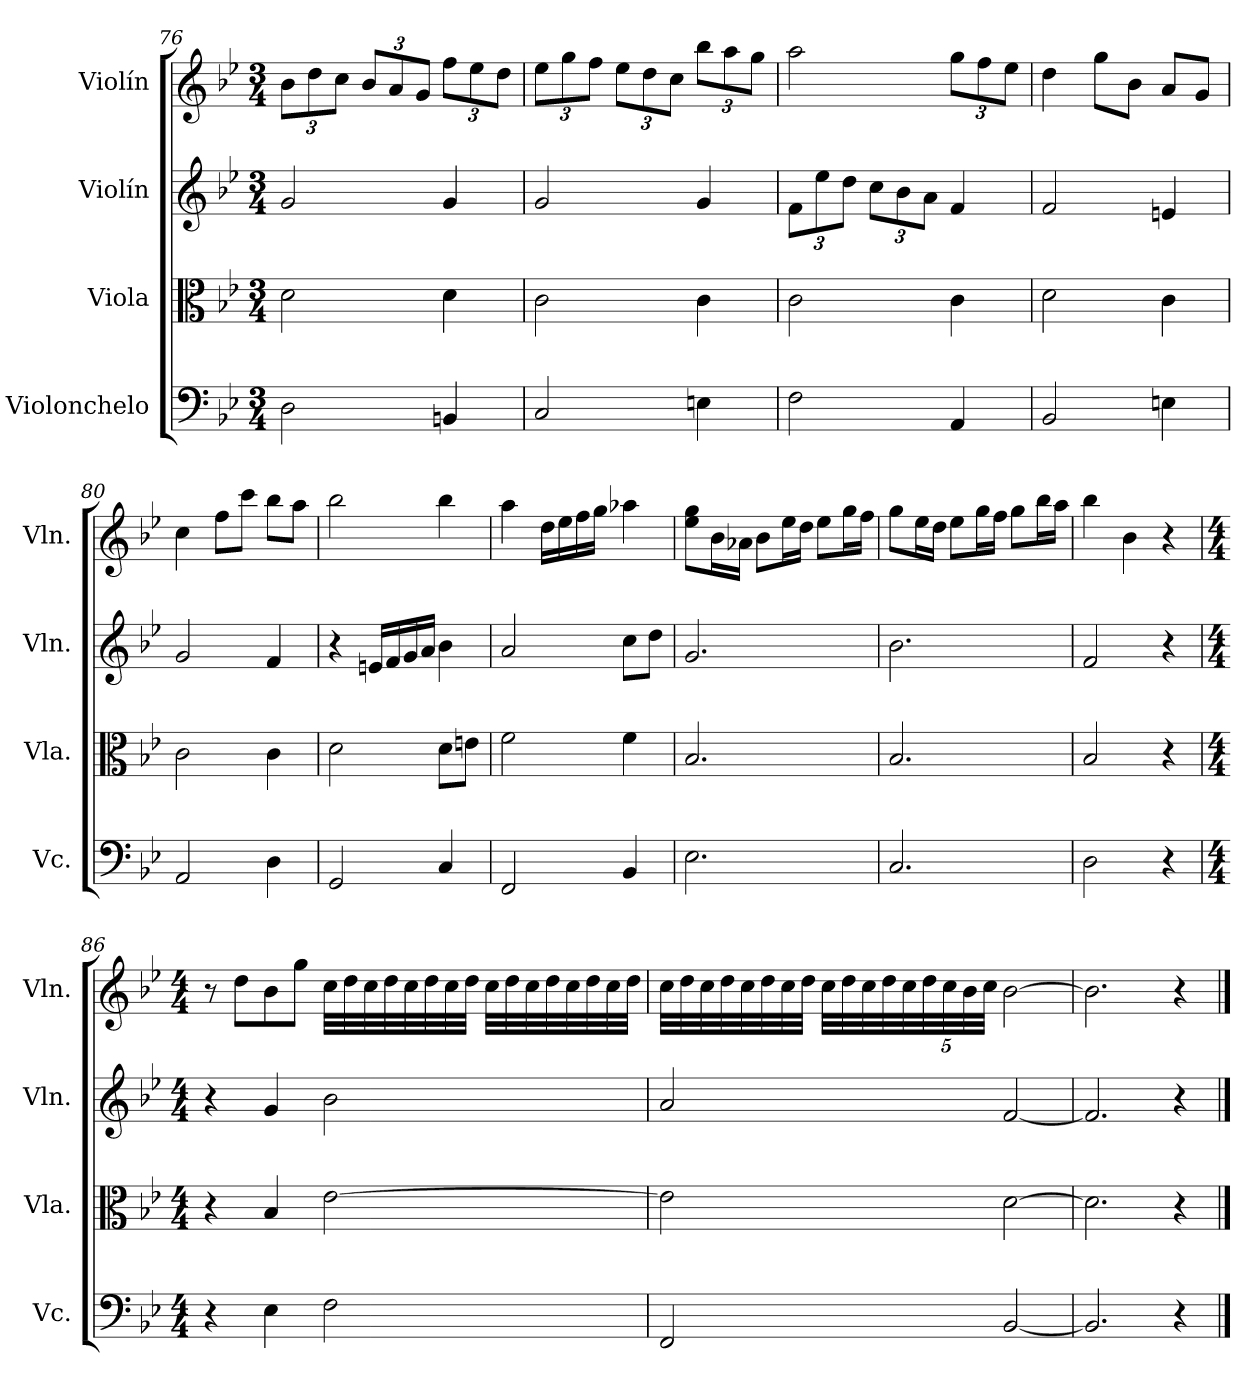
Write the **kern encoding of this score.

**kern	**kern	**kern	**kern
*part4	*part3	*part2	*part1
*staff4	*staff3	*staff2	*staff1
*I"Violonchelo	*I"Viola	*I"Violín	*I"Violín
*I'Vc.	*I'Vla.	*I'Vln.	*I'Vln.
*clefF4	*clefC3	*clefG2	*clefG2
*k[b-e-]	*k[b-e-]	*k[b-e-]	*k[b-e-]
*M3/4	*M3/4	*M3/4	*M3/4
*	*	*	*Xbrackettup
=76	=76	=76	=76
2D\	2d\	2g/	12b-\L
.	.	.	12dd\
.	.	.	12cc\J
.	.	.	12b-/L
.	.	.	12a/
.	.	.	12g/J
4BBn/	4d\	4g/	12ff\L
.	.	.	12ee-\
.	.	.	12dd\J
=77	=77	=77	=77
2C/	2c\	2g/	12ee-\L
.	.	.	12gg\
.	.	.	12ff\J
.	.	.	12ee-\L
.	.	.	12dd\
.	.	.	12cc\J
4En\	4c\	4g/	12bb-\L
.	.	.	12aa\
.	.	.	12gg\J
=78	=78	=78	=78
*	*	*Xbrackettup	*
2F\	2c\	12f\L	2aa\
.	.	12ee-\	.
.	.	12dd\J	.
.	.	12cc\L	.
.	.	12b-\	.
.	.	12a\J	.
4AA/	4c\	4f/	12gg\L
.	.	.	12ff\
.	.	.	12ee-\J
!!LO:LB:g=z
=79	=79	=79	=79
2BB-/	2d\	2f/	4dd\
.	.	.	8gg\L
.	.	.	8b-\J
4En\	4c\	4en/	8a/L
.	.	.	8g/J
=80	=80	=80	=80
2AA/	2c\	2g/	4cc\
.	.	.	8ff\L
.	.	.	8ccc\J
4D\	4c\	4f/	8bb-\L
.	.	.	8aa\J
=81	=81	=81	=81
2GG/	2d\	4r	2bb-\
.	.	16en/LL	.
.	.	16f/	.
.	.	16g/	.
.	.	16a/JJ	.
4C/	8d\L	4b-\	4bb-\
.	8en\J	.	.
=82	=82	=82	=82
2FF/	2f\	2a/	4aa\
.	.	.	16dd\LL
.	.	.	16ee-\
.	.	.	16ff\
.	.	.	16gg\JJ
4BB-/	4f\	8cc\L	4aa-X\
.	.	8dd\J	.
=83	=83	=83	=83
2.E-\	2.B-/	2.g/	8ee-\ 8gg\L
.	.	.	16b-\L
.	.	.	16a-X\JJ
.	.	.	8b-\L
.	.	.	16ee-\L
.	.	.	16dd\JJ
.	.	.	8ee-\L
.	.	.	16gg\L
.	.	.	16ff\JJ
!!LO:LB:g=z
=84	=84	=84	=84
2.C/	2.B-/	2.b-\	8gg\L
.	.	.	16ee-\L
.	.	.	16dd\JJ
.	.	.	8ee-\L
.	.	.	16gg\L
.	.	.	16ff\JJ
.	.	.	8gg\L
.	.	.	16bb-\L
.	.	.	16aa\JJ
=85	=85	=85	=85
2D\	2B-/	2f/	4bb-\
.	.	.	4b-\
4r	4r	4r	4r
=86	=86	=86	=86
*M4/4	*M4/4	*M4/4	*M4/4
4r	4r	4r	8r
.	.	.	8dd\L
4E-\	4B-/	4g/	8b-\
.	.	.	8gg\J
2F\	[2e-\	2b-\	32cc\LLL
.	.	.	32dd\
.	.	.	32cc\
.	.	.	32dd\
.	.	.	32cc\
.	.	.	32dd\
.	.	.	32cc\
.	.	.	32dd\JJJ
.	.	.	32cc\LLL
.	.	.	32dd\
.	.	.	32cc\
.	.	.	32dd\
.	.	.	32cc\
.	.	.	32dd\
.	.	.	32cc\
.	.	.	32dd\JJJ
!!LO:PB:g=z
=87	=87	=87	=87
2FF/	2e-\]	2a/	32cc\LLL
.	.	.	32dd\
.	.	.	32cc\
.	.	.	32dd\
.	.	.	32cc\
.	.	.	32dd\
.	.	.	32cc\
.	.	.	32dd\JJJ
.	.	.	32cc\LLL
.	.	.	32dd\
.	.	.	32cc\
.	.	.	32dd\
.	.	.	40cc\
.	.	.	40dd\
.	.	.	40cc\
.	.	.	40b-\
.	.	.	40cc\JJJ
[2BB-/	[2d\	[2f/	[2b-\
=88	=88	=88	=88
2.BB-/]	2.d\]	2.f/]	2.b-\]
4r	4r	4r	4r
==	==	==	==
*-	*-	*-	*-
